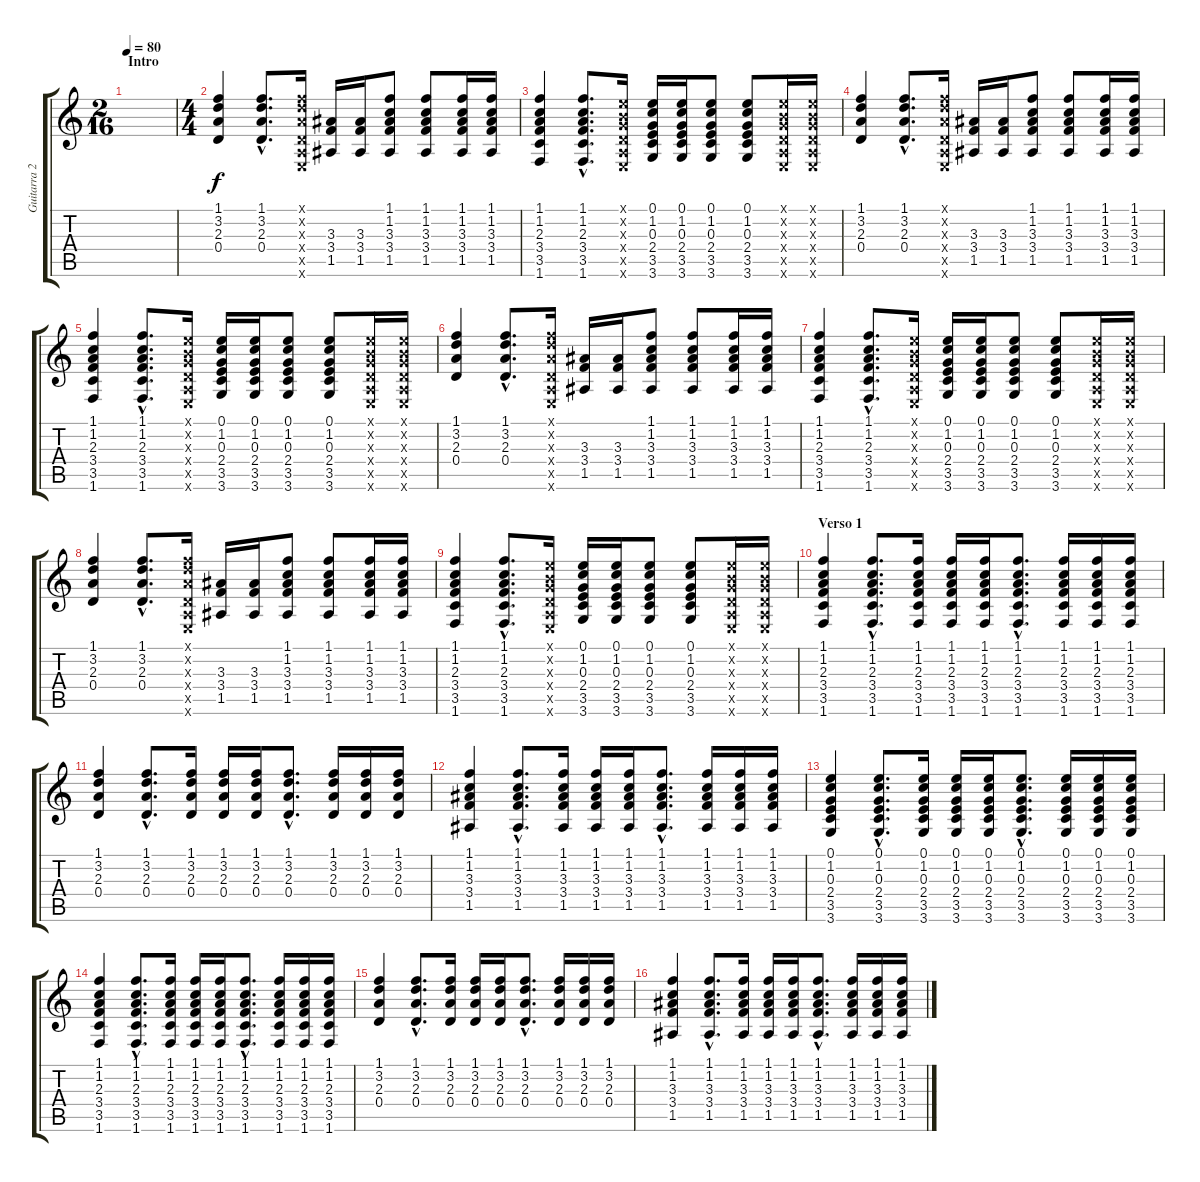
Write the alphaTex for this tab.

\track ("Guitarra 2 (Craig)" "Guitarra 2") {instrument acousticguitarsteel}
\staff {score tabs}
\tuning (E4 B3 G3 D3 A2 E2) {hide}
\ts (2 16)
\section ("" "Intro")
\tempo 80
\clef g2
\ks c
|
\ts (4 4)
(1.1 3.2 2.3 0.4).4 (1.1{hac} 3.2{hac} 2.3{hac} 0.4{hac}).8{d} (1.1{x} 3.2{x} 2.3{x} 0.4{x} 0.5{x} 0.6{x}).16 (3.3 3.4 1.5).16 (3.3 3.4 1.5).16 (1.1 1.2 3.3 3.4 1.5).8 (1.1 1.2 3.3 3.4 1.5).8 (1.1 1.2 3.3 3.4 1.5).16 (1.1 1.2 3.3 3.4 1.5).16 |
(1.1 1.2 2.3 3.4 3.5 1.6).4 (1.1{hac} 1.2{hac} 2.3{hac} 3.4{hac} 3.5{hac} 1.6{hac}).8{d} (0.1{x} 0.2{x} 0.3{x} 0.4{x} 0.5{x} 0.6{x}).16 (0.1 1.2 0.3 2.4 3.5 3.6).16 (0.1 1.2 0.3 2.4 3.5 3.6).16 (0.1 1.2 0.3 2.4 3.5 3.6).8 (0.1 1.2 0.3 2.4 3.5 3.6).8 (0.1{x} 0.2{x} 0.3{x} 0.4{x} 0.5{x} 0.6{x}).16 (0.1{x} 0.2{x} 0.3{x} 0.4{x} 0.5{x} 0.6{x}).16 |
(1.1 3.2 2.3 0.4).4 (1.1{hac} 3.2{hac} 2.3{hac} 0.4{hac}).8{d} (1.1{x} 3.2{x} 2.3{x} 0.4{x} 0.5{x} 0.6{x}).16 (3.3 3.4 1.5).16 (3.3 3.4 1.5).16 (1.1 1.2 3.3 3.4 1.5).8 (1.1 1.2 3.3 3.4 1.5).8 (1.1 1.2 3.3 3.4 1.5).16 (1.1 1.2 3.3 3.4 1.5).16 |
(1.1 1.2 2.3 3.4 3.5 1.6).4 (1.1{hac} 1.2{hac} 2.3{hac} 3.4{hac} 3.5{hac} 1.6{hac}).8{d} (0.1{x} 0.2{x} 0.3{x} 0.4{x} 0.5{x} 0.6{x}).16 (0.1 1.2 0.3 2.4 3.5 3.6).16 (0.1 1.2 0.3 2.4 3.5 3.6).16 (0.1 1.2 0.3 2.4 3.5 3.6).8 (0.1 1.2 0.3 2.4 3.5 3.6).8 (0.1{x} 0.2{x} 0.3{x} 0.4{x} 0.5{x} 0.6{x}).16 (0.1{x} 0.2{x} 0.3{x} 0.4{x} 0.5{x} 0.6{x}).16 |
(1.1 3.2 2.3 0.4).4 (1.1{hac} 3.2{hac} 2.3{hac} 0.4{hac}).8{d} (1.1{x} 3.2{x} 2.3{x} 0.4{x} 0.5{x} 0.6{x}).16 (3.3 3.4 1.5).16 (3.3 3.4 1.5).16 (1.1 1.2 3.3 3.4 1.5).8 (1.1 1.2 3.3 3.4 1.5).8 (1.1 1.2 3.3 3.4 1.5).16 (1.1 1.2 3.3 3.4 1.5).16 |
(1.1 1.2 2.3 3.4 3.5 1.6).4 (1.1{hac} 1.2{hac} 2.3{hac} 3.4{hac} 3.5{hac} 1.6{hac}).8{d} (0.1{x} 0.2{x} 0.3{x} 0.4{x} 0.5{x} 0.6{x}).16 (0.1 1.2 0.3 2.4 3.5 3.6).16 (0.1 1.2 0.3 2.4 3.5 3.6).16 (0.1 1.2 0.3 2.4 3.5 3.6).8 (0.1 1.2 0.3 2.4 3.5 3.6).8 (0.1{x} 0.2{x} 0.3{x} 0.4{x} 0.5{x} 0.6{x}).16 (0.1{x} 0.2{x} 0.3{x} 0.4{x} 0.5{x} 0.6{x}).16 |
(1.1 3.2 2.3 0.4).4 (1.1{hac} 3.2{hac} 2.3{hac} 0.4{hac}).8{d} (1.1{x} 3.2{x} 2.3{x} 0.4{x} 0.5{x} 0.6{x}).16 (3.3 3.4 1.5).16 (3.3 3.4 1.5).16 (1.1 1.2 3.3 3.4 1.5).8 (1.1 1.2 3.3 3.4 1.5).8 (1.1 1.2 3.3 3.4 1.5).16 (1.1 1.2 3.3 3.4 1.5).16 |
(1.1 1.2 2.3 3.4 3.5 1.6).4 (1.1{hac} 1.2{hac} 2.3{hac} 3.4{hac} 3.5{hac} 1.6{hac}).8{d} (0.1{x} 0.2{x} 0.3{x} 0.4{x} 0.5{x} 0.6{x}).16 (0.1 1.2 0.3 2.4 3.5 3.6).16 (0.1 1.2 0.3 2.4 3.5 3.6).16 (0.1 1.2 0.3 2.4 3.5 3.6).8 (0.1 1.2 0.3 2.4 3.5 3.6).8 (0.1{x} 0.2{x} 0.3{x} 0.4{x} 0.5{x} 0.6{x}).16 (0.1{x} 0.2{x} 0.3{x} 0.4{x} 0.5{x} 0.6{x}).16 |
\section ("" "Verso 1")
(1.1 1.2 2.3 3.4 3.5 1.6).4 (1.1{hac} 1.2{hac} 2.3{hac} 3.4{hac} 3.5{hac} 1.6{hac}).8{d} (1.1 1.2 2.3 3.4 3.5 1.6).16 (1.1 1.2 2.3 3.4 3.5 1.6).16 (1.1 1.2 2.3 3.4 3.5 1.6).16 (1.1{hac} 1.2{hac} 2.3{hac} 3.4{hac} 3.5{hac} 1.6{hac}).8{d} (1.1 1.2 2.3 3.4 3.5 1.6).16 (1.1 1.2 2.3 3.4 3.5 1.6).16 (1.1 1.2 2.3 3.4 3.5 1.6).16 |
(1.1 3.2 2.3 0.4).4 (1.1{hac} 3.2{hac} 2.3{hac} 0.4{hac}).8{d} (1.1 3.2 2.3 0.4).16 (1.1 3.2 2.3 0.4).16 (1.1 3.2 2.3 0.4).16 (1.1{hac} 3.2{hac} 2.3{hac} 0.4{hac}).8{d} (1.1 3.2 2.3 0.4).16 (1.1 3.2 2.3 0.4).16 (1.1 3.2 2.3 0.4).16 |
(1.1 1.2 3.3 3.4 1.5).4 (1.1{hac} 1.2{hac} 3.3{hac} 3.4{hac} 1.5{hac}).8{d} (1.1 1.2 3.3 3.4 1.5).16 (1.1 1.2 3.3 3.4 1.5).16 (1.1 1.2 3.3 3.4 1.5).16 (1.1{hac} 1.2{hac} 3.3{hac} 3.4{hac} 1.5{hac}).8{d} (1.1 1.2 3.3 3.4 1.5).16 (1.1 1.2 3.3 3.4 1.5).16 (1.1 1.2 3.3 3.4 1.5).16 |
(0.1 1.2 0.3 2.4 3.5 3.6).4 (0.1{hac} 1.2{hac} 0.3{hac} 2.4{hac} 3.5{hac} 3.6{hac}).8{d} (0.1 1.2 0.3 2.4 3.5 3.6).16 (0.1 1.2 0.3 2.4 3.5 3.6).16 (0.1 1.2 0.3 2.4 3.5 3.6).16 (0.1{hac} 1.2{hac} 0.3{hac} 2.4{hac} 3.5{hac} 3.6{hac}).8{d} (0.1 1.2 0.3 2.4 3.5 3.6).16 (0.1 1.2 0.3 2.4 3.5 3.6).16 (0.1 1.2 0.3 2.4 3.5 3.6).16 |
(1.1 1.2 2.3 3.4 3.5 1.6).4 (1.1{hac} 1.2{hac} 2.3{hac} 3.4{hac} 3.5{hac} 1.6{hac}).8{d} (1.1 1.2 2.3 3.4 3.5 1.6).16 (1.1 1.2 2.3 3.4 3.5 1.6).16 (1.1 1.2 2.3 3.4 3.5 1.6).16 (1.1{hac} 1.2{hac} 2.3{hac} 3.4{hac} 3.5{hac} 1.6{hac}).8{d} (1.1 1.2 2.3 3.4 3.5 1.6).16 (1.1 1.2 2.3 3.4 3.5 1.6).16 (1.1 1.2 2.3 3.4 3.5 1.6).16 |
(1.1 3.2 2.3 0.4).4 (1.1{hac} 3.2{hac} 2.3{hac} 0.4{hac}).8{d} (1.1 3.2 2.3 0.4).16 (1.1 3.2 2.3 0.4).16 (1.1 3.2 2.3 0.4).16 (1.1{hac} 3.2{hac} 2.3{hac} 0.4{hac}).8{d} (1.1 3.2 2.3 0.4).16 (1.1 3.2 2.3 0.4).16 (1.1 3.2 2.3 0.4).16 |
(1.1 1.2 3.3 3.4 1.5).4 (1.1{hac} 1.2{hac} 3.3{hac} 3.4{hac} 1.5{hac}).8{d} (1.1 1.2 3.3 3.4 1.5).16 (1.1 1.2 3.3 3.4 1.5).16 (1.1 1.2 3.3 3.4 1.5).16 (1.1{hac} 1.2{hac} 3.3{hac} 3.4{hac} 1.5{hac}).8{d} (1.1 1.2 3.3 3.4 1.5).16 (1.1 1.2 3.3 3.4 1.5).16 (1.1 1.2 3.3 3.4 1.5).16
